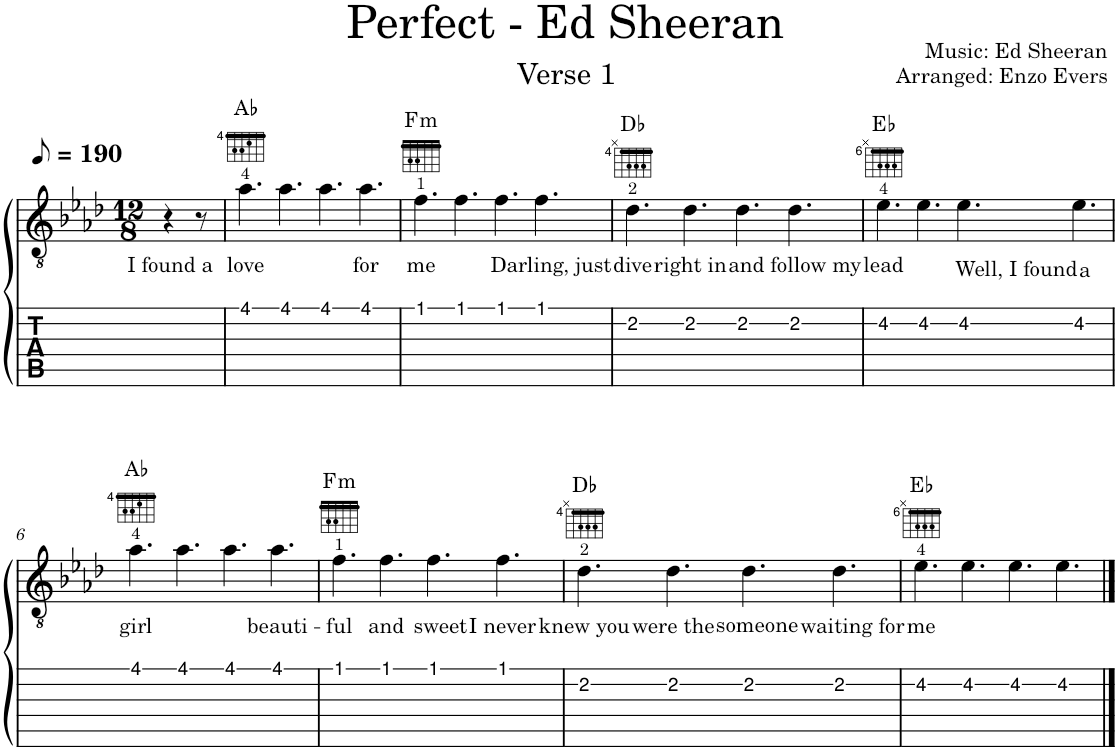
**kern	**kern	**text	**harte
*part1	*part1	*part1	*part1
*staff2	*staff1	*staff1	*
*I"Classical Guitar	*	*	*
*I'Guit.	*	*	*
*stria6	*	*	*
*	*clefGv2	*	*
*k[b-e-a-d-]	*k[b-e-a-d-]	*	*
*M12/8	*M12/8	*	*
*MM95	*MM95	*	*
=1	=1	=1	=1
!	!	!LO:LY:b	!
4r	4r	I found a	.
8r	8r	.	.
=2	=2	=2	=2
!	!	!LO:LY:b	!
4.a-	4.a-\	love	Ab:maj
4.a-	4.a-\	.	.
4.a-	4.a-\	.	.
!	!	!LO:LY:b	!
4.a-	4.a-\	for	.
=3	=3	=3	=3
!	!	!LO:LY:b	!LO:H:kt=m
4.f	4.f\	me	F:min
4.f	4.f\	.	.
4.f	4.f\	.	.
!	!	!LO:LY:b	!
4.f	4.f\	Darling, just	.
=4	=4	=4	=4
!	!	!LO:LY:b	!
4.d-	4.d-\	dive	Db:maj
!	!	!LO:LY:b	!
4.d-	4.d-\	right in	.
4.d-	4.d-\	.	.
!	!	!LO:LY:b	!
4.d-	4.d-\	and follow my	.
=5	=5	=5	=5
!	!	!LO:LY:b	!
4.e-	4.e-\	lead	Eb:maj
4.e-	4.e-\	.	.
!	!	!LO:LY:b	!
4.e-	4.e-\	Well, I found	.
!	!	!LO:LY:b	!
4.e-	4.e-\	a	.
!!LO:LB:g=z
=6	=6	=6	=6
!	!	!LO:LY:b	!
4.a-	4.a-\	girl	Ab:maj
4.a-	4.a-\	.	.
4.a-	4.a-\	.	.
!	!	!LO:LY:b	!
4.a-	4.a-\	beauti-	.
=7	=7	=7	=7
!	!	!LO:LY:b	!LO:H:kt=m
4.f	4.f\	-ful	F:min
!	!	!LO:LY:b	!
4.f	4.f\	and	.
!	!	!LO:LY:b	!
4.f	4.f\	sweet	.
!	!	!LO:LY:b	!
4.f	4.f\	I never	.
=8	=8	=8	=8
!	!	!LO:LY:b	!
4.d-	4.d-\	knew you	Db:maj
!	!	!LO:LY:b	!
4.d-	4.d-\	were the	.
!	!	!LO:LY:b	!
4.d-	4.d-\	someone	.
!	!	!LO:LY:b	!
4.d-	4.d-\	waiting for	.
=9	=9	=9	=9
!	!	!LO:LY:b	!
4.e-	4.e-\	me	Eb:maj
4.e-	4.e-\	.	.
4.e-	4.e-\	.	.
4.e-	4.e-\	.	.
==	==	==	==
*-	*-	*-	*-
